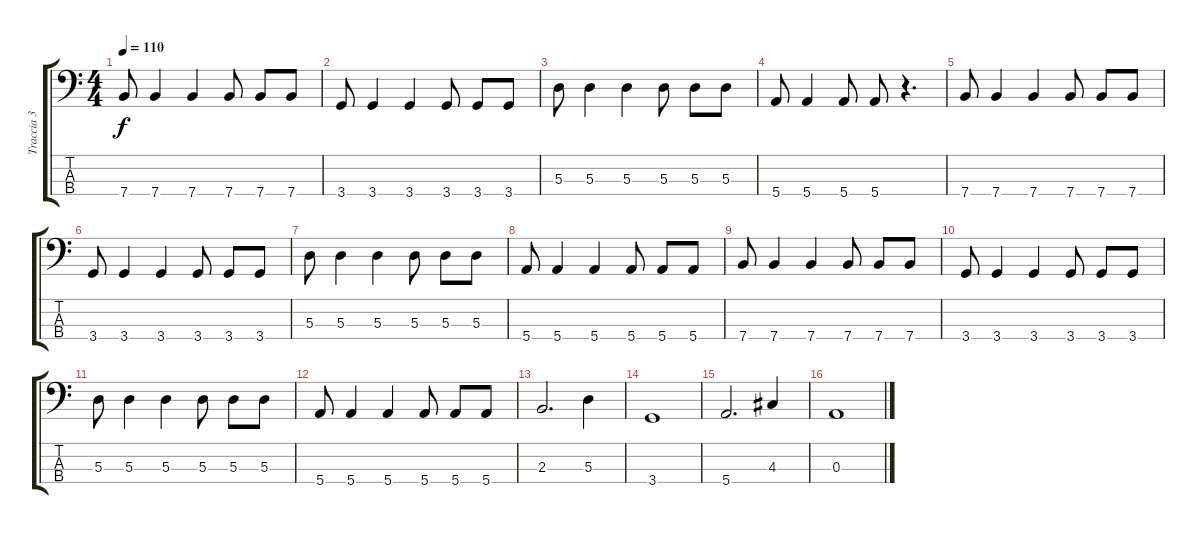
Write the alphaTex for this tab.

\track ("Traccia 3" "Traccia 3") {instrument electricbasspick}
\staff {score tabs}
\tuning (G2 D2 A1 E1) {hide}
\ts (4 4)
\tempo 110
\clef f4
\ks c
7.4.8{dy f} 7.4.4 7.4.4 7.4.8 7.4.8 7.4.8 |
3.4.8 3.4.4 3.4.4 3.4.8 3.4.8 3.4.8 |
5.3.8 5.3.4 5.3.4 5.3.8 5.3.8 5.3.8 |
5.4.8 5.4.4 5.4.8 5.4.8 r.4{d} |
7.4.8 7.4.4 7.4.4 7.4.8 7.4.8 7.4.8 |
3.4.8 3.4.4 3.4.4 3.4.8 3.4.8 3.4.8 |
5.3.8 5.3.4 5.3.4 5.3.8 5.3.8 5.3.8 |
5.4.8 5.4.4 5.4.4 5.4.8 5.4.8 5.4.8 |
7.4.8 7.4.4 7.4.4 7.4.8 7.4.8 7.4.8 |
3.4.8 3.4.4 3.4.4 3.4.8 3.4.8 3.4.8 |
5.3.8 5.3.4 5.3.4 5.3.8 5.3.8 5.3.8 |
5.4.8 5.4.4 5.4.4 5.4.8 5.4.8 5.4.8 |
2.3.2{d} 5.3.4 |
3.4.1 |
5.4.2{d} 4.3.4 |
0.3.1
